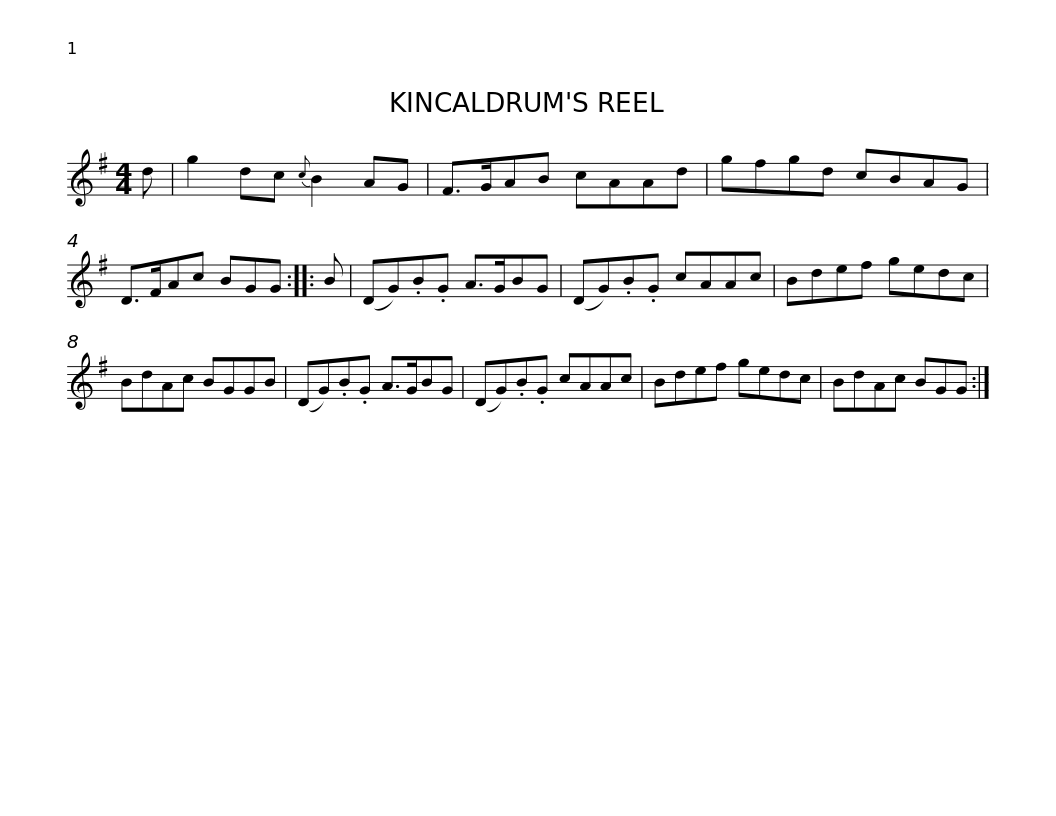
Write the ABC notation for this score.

X:1
L:1/8
M:4/4
I:linebreak $
K:G
V:1 treble
V:1
 d | g2 dc{c} B2 AG | F>GAB cAAd | gfgd cBAG | D>FAc BGG :: %5
 B | (DG).B.G A>GBG |$ (DG).B.G cAAc | Bdef gedc | BdAc BGGB | %10
 (DG).B.G A>GBG | (DG).B.G cAAc |$ Bdef gedc | BdAc BGG :| %14
